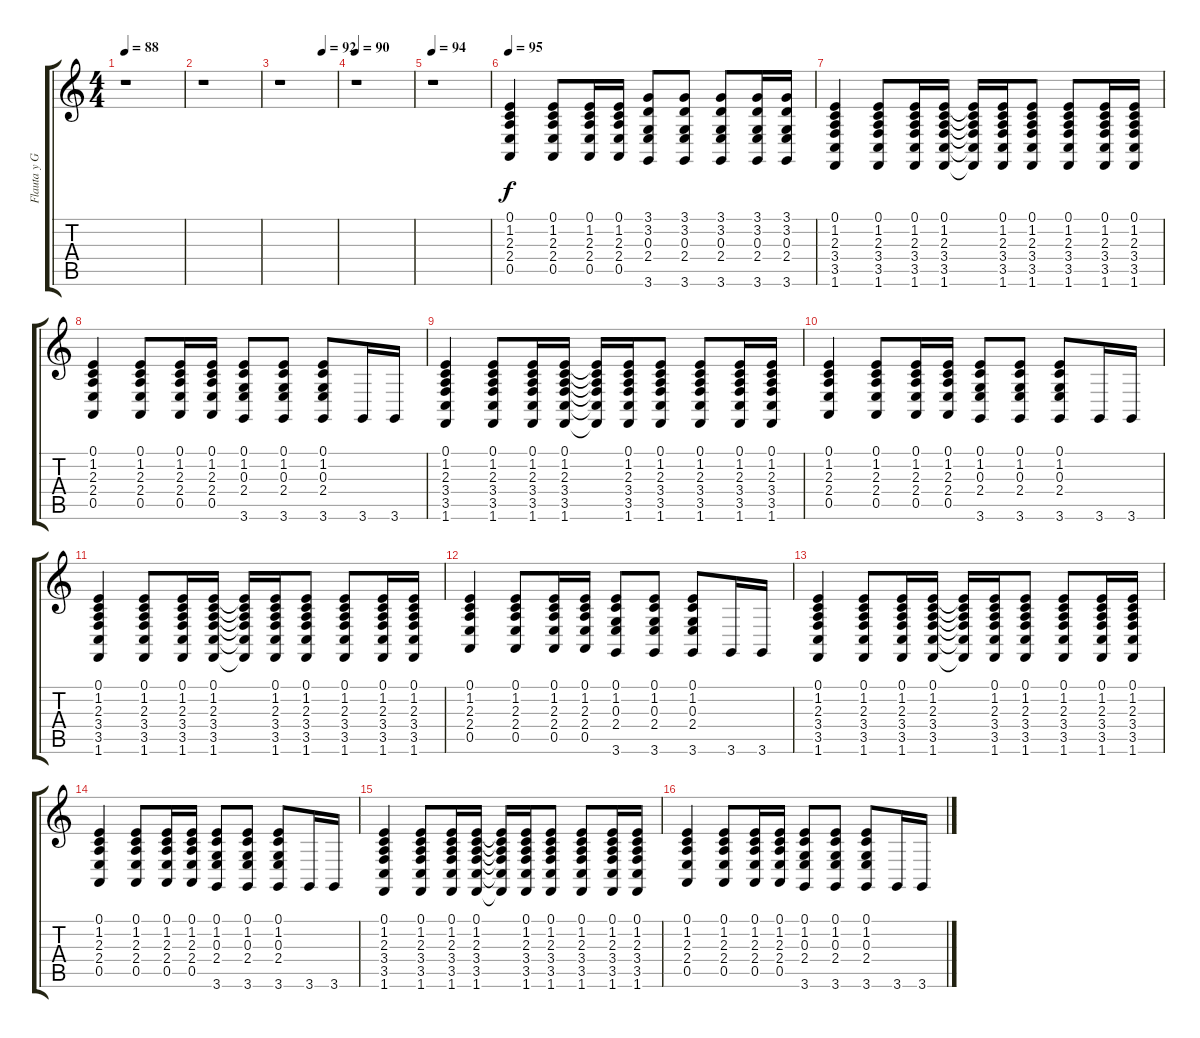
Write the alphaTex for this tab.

\track ("Flauta y Guitarra " "Flauta y G") {instrument recorder}
\staff {score tabs}
\tuning (E4 B3 G3 D3 A2 E2) {hide}
\ts (4 4)
\tempo 88
\clef g2
\ks c
r.1{dy f} |
r.1 |
\tempo (92 0.75)
r.1 |
\tempo 90
r.1 |
\tempo 94
r.1 |
\tempo 95
(0.1 1.2 2.3 2.4 0.5).4{volume 11 instrument electricguitarclean} (0.1 1.2 2.3 2.4 0.5).8 (0.1 1.2 2.3 2.4 0.5).16 (0.1 1.2 2.3 2.4 0.5).16 (3.1 3.2 0.3 2.4 3.6).8 (3.1 3.2 0.3 2.4 3.6).8 (3.1 3.2 0.3 2.4 3.6).8 (3.1 3.2 0.3 2.4 3.6).16 (3.1 3.2 0.3 2.4 3.6).16 |
(0.1 1.2 2.3 3.4 3.5 1.6).4 (0.1 1.2 2.3 3.4 3.5 1.6).8 (0.1 1.2 2.3 3.4 3.5 1.6).16 (0.1 1.2 2.3 3.4 3.5 1.6).16 (0.1{t} 1.2{t} 2.3{t} 3.4{t} 3.5{t} 1.6{t}).16 (0.1 1.2 2.3 3.4 3.5 1.6).16 (0.1 1.2 2.3 3.4 3.5 1.6).8 (0.1 1.2 2.3 3.4 3.5 1.6).8 (0.1 1.2 2.3 3.4 3.5 1.6).16 (0.1 1.2 2.3 3.4 3.5 1.6).16 |
(0.1 1.2 2.3 2.4 0.5).4 (0.1 1.2 2.3 2.4 0.5).8 (0.1 1.2 2.3 2.4 0.5).16 (0.1 1.2 2.3 2.4 0.5).16 (0.1 1.2 0.3 2.4 3.6).8 (0.1 1.2 0.3 2.4 3.6).8 (0.1 1.2 0.3 2.4 3.6).8 3.6.16 3.6.16 |
(0.1 1.2 2.3 3.4 3.5 1.6).4 (0.1 1.2 2.3 3.4 3.5 1.6).8 (0.1 1.2 2.3 3.4 3.5 1.6).16 (0.1 1.2 2.3 3.4 3.5 1.6).16 (0.1{t} 1.2{t} 2.3{t} 3.4{t} 3.5{t} 1.6{t}).16 (0.1 1.2 2.3 3.4 3.5 1.6).16 (0.1 1.2 2.3 3.4 3.5 1.6).8 (0.1 1.2 2.3 3.4 3.5 1.6).8 (0.1 1.2 2.3 3.4 3.5 1.6).16 (0.1 1.2 2.3 3.4 3.5 1.6).16 |
(0.1 1.2 2.3 2.4 0.5).4 (0.1 1.2 2.3 2.4 0.5).8 (0.1 1.2 2.3 2.4 0.5).16 (0.1 1.2 2.3 2.4 0.5).16 (0.1 1.2 0.3 2.4 3.6).8 (0.1 1.2 0.3 2.4 3.6).8 (0.1 1.2 0.3 2.4 3.6).8 3.6.16 3.6.16 |
(0.1 1.2 2.3 3.4 3.5 1.6).4 (0.1 1.2 2.3 3.4 3.5 1.6).8 (0.1 1.2 2.3 3.4 3.5 1.6).16 (0.1 1.2 2.3 3.4 3.5 1.6).16 (0.1{t} 1.2{t} 2.3{t} 3.4{t} 3.5{t} 1.6{t}).16 (0.1 1.2 2.3 3.4 3.5 1.6).16 (0.1 1.2 2.3 3.4 3.5 1.6).8 (0.1 1.2 2.3 3.4 3.5 1.6).8 (0.1 1.2 2.3 3.4 3.5 1.6).16 (0.1 1.2 2.3 3.4 3.5 1.6).16 |
(0.1 1.2 2.3 2.4 0.5).4 (0.1 1.2 2.3 2.4 0.5).8 (0.1 1.2 2.3 2.4 0.5).16 (0.1 1.2 2.3 2.4 0.5).16 (0.1 1.2 0.3 2.4 3.6).8 (0.1 1.2 0.3 2.4 3.6).8 (0.1 1.2 0.3 2.4 3.6).8 3.6.16 3.6.16 |
(0.1 1.2 2.3 3.4 3.5 1.6).4 (0.1 1.2 2.3 3.4 3.5 1.6).8 (0.1 1.2 2.3 3.4 3.5 1.6).16 (0.1 1.2 2.3 3.4 3.5 1.6).16 (0.1{t} 1.2{t} 2.3{t} 3.4{t} 3.5{t} 1.6{t}).16 (0.1 1.2 2.3 3.4 3.5 1.6).16 (0.1 1.2 2.3 3.4 3.5 1.6).8 (0.1 1.2 2.3 3.4 3.5 1.6).8 (0.1 1.2 2.3 3.4 3.5 1.6).16 (0.1 1.2 2.3 3.4 3.5 1.6).16 |
(0.1 1.2 2.3 2.4 0.5).4 (0.1 1.2 2.3 2.4 0.5).8 (0.1 1.2 2.3 2.4 0.5).16 (0.1 1.2 2.3 2.4 0.5).16 (0.1 1.2 0.3 2.4 3.6).8 (0.1 1.2 0.3 2.4 3.6).8 (0.1 1.2 0.3 2.4 3.6).8 3.6.16 3.6.16 |
(0.1 1.2 2.3 3.4 3.5 1.6).4 (0.1 1.2 2.3 3.4 3.5 1.6).8 (0.1 1.2 2.3 3.4 3.5 1.6).16 (0.1 1.2 2.3 3.4 3.5 1.6).16 (0.1{t} 1.2{t} 2.3{t} 3.4{t} 3.5{t} 1.6{t}).16 (0.1 1.2 2.3 3.4 3.5 1.6).16 (0.1 1.2 2.3 3.4 3.5 1.6).8 (0.1 1.2 2.3 3.4 3.5 1.6).8 (0.1 1.2 2.3 3.4 3.5 1.6).16 (0.1 1.2 2.3 3.4 3.5 1.6).16 |
(0.1 1.2 2.3 2.4 0.5).4 (0.1 1.2 2.3 2.4 0.5).8 (0.1 1.2 2.3 2.4 0.5).16 (0.1 1.2 2.3 2.4 0.5).16 (0.1 1.2 0.3 2.4 3.6).8 (0.1 1.2 0.3 2.4 3.6).8 (0.1 1.2 0.3 2.4 3.6).8 3.6.16 3.6.16
